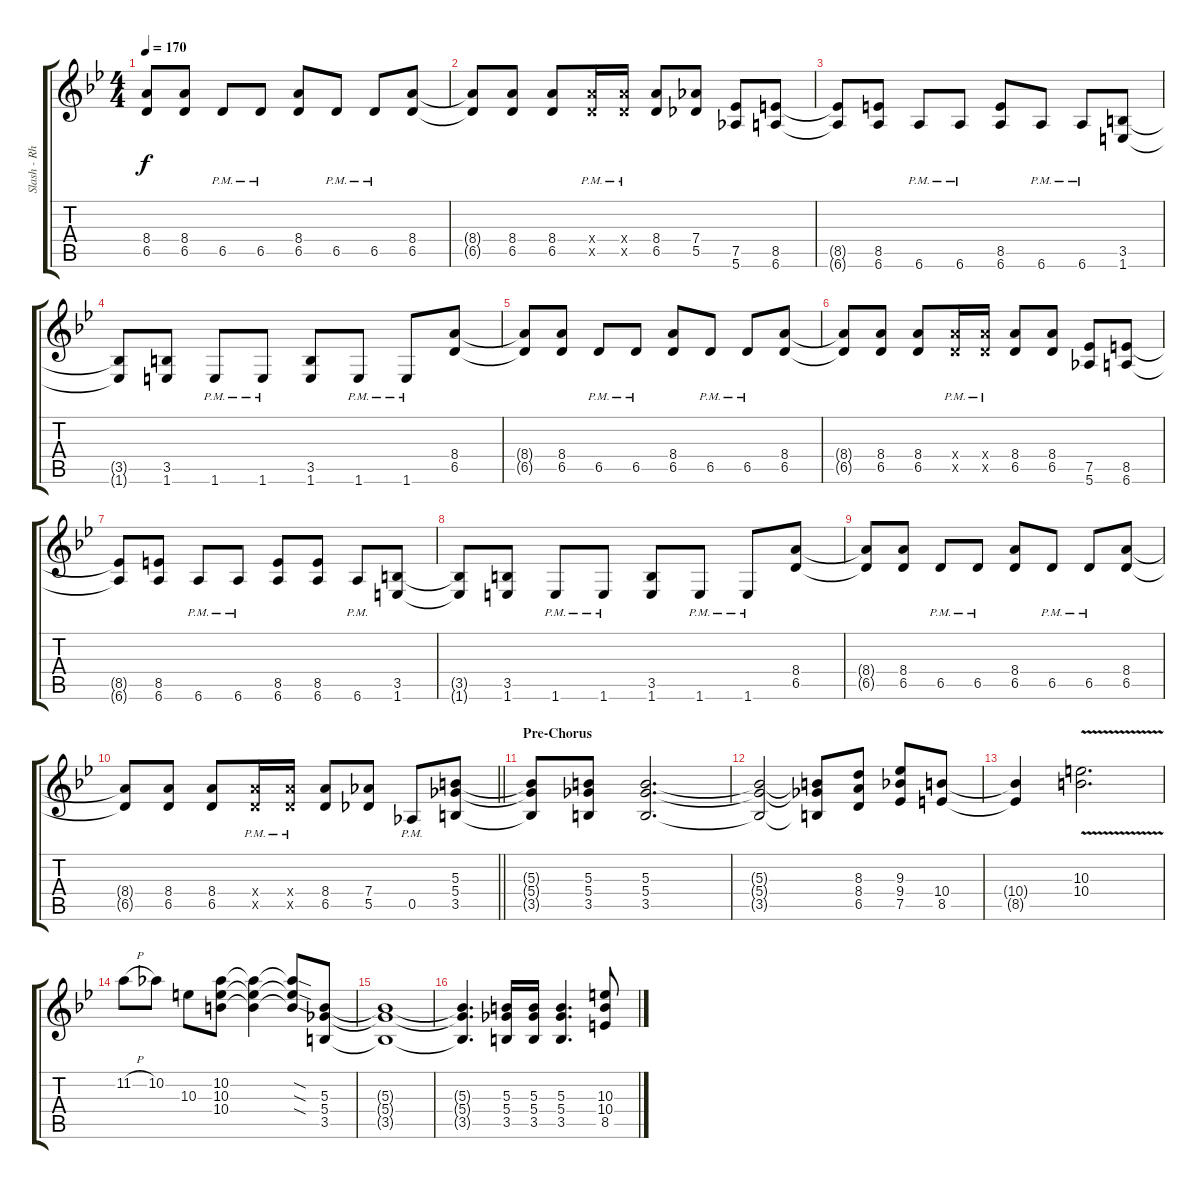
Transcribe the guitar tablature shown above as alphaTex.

\track ("Slash - Rhytm Guitar" "Slash - Rh") {instrument distortionguitar}
\staff {score tabs}
\tuning (Eb4 Bb3 Gb3 Db3 Ab2 Eb2) {hide}
\ts (4 4)
\tempo 170
\clef g2
\ks bb
(8.4{t} 6.5{t}).8{dy f} (8.4 6.5).8 6.5{pm}.8 6.5{pm}.8 (8.4 6.5).8 6.5{pm}.8 6.5{pm}.8 (8.4 6.5).8 |
(8.4{t} 6.5{t}).8 (8.4 6.5).8 (8.4 6.5).8 (8.4{pm x} 6.5{pm x}).16 (8.4{pm x} 6.5{pm x}).16 (8.4 6.5).8 (7.4 5.5).8 (7.5 5.6).8 (8.5 6.6).8 |
(8.5{t} 6.6{t}).8 (8.5 6.6).8 6.6{pm}.8 6.6{pm}.8 (8.5 6.6).8 6.6{pm}.8 6.6{pm}.8 (3.5 1.6).8 |
(3.5{t} 1.6{t}).8 (3.5 1.6).8 1.6{pm}.8 1.6{pm}.8 (3.5 1.6).8 1.6{pm}.8 1.6{pm}.8 (8.4 6.5).8 |
(8.4{t} 6.5{t}).8 (8.4 6.5).8 6.5{pm}.8 6.5{pm}.8 (8.4 6.5).8 6.5{pm}.8 6.5{pm}.8 (8.4 6.5).8 |
(8.4{t} 6.5{t}).8 (8.4 6.5).8 (8.4 6.5).8 (8.4{pm x} 6.5{pm x}).16 (8.4{pm x} 6.5{pm x}).16 (8.4 6.5).8 (8.4 6.5).8 (7.5 5.6).8 (8.5 6.6).8 |
(8.5{t} 6.6{t}).8 (8.5 6.6).8 6.6{pm}.8 6.6{pm}.8 (8.5 6.6).8 (8.5 6.6).8 6.6{pm}.8 (3.5 1.6).8 |
(3.5{t} 1.6{t}).8 (3.5 1.6).8 1.6{pm}.8 1.6{pm}.8 (3.5 1.6).8 1.6{pm}.8 1.6{pm}.8 (8.4 6.5).8 |
(8.4{t} 6.5{t}).8 (8.4 6.5).8 6.5{pm}.8 6.5{pm}.8 (8.4 6.5).8 6.5{pm}.8 6.5{pm}.8 (8.4 6.5).8 |
\barLineRight lightlight
(8.4{t} 6.5{t}).8 (8.4 6.5).8 (8.4 6.5).8 (8.4{pm x} 6.5{pm x}).16 (8.4{pm x} 6.5{pm x}).16 (8.4 6.5).8 (7.4 5.5).8 0.5{pm}.8 (5.3 5.4 3.5).8 |
\section ("" "Pre-Chorus")
(5.3{t} 5.4{t} 3.5{t}).8 (5.3 5.4 3.5).8 (5.3 5.4 3.5).2{d} |
(5.3{t} 5.4{t} 3.5{t}).2 (5.3{t} 5.4{t} 3.5{t}).8 (8.3 8.4 6.5).8 (9.3 9.4 7.5).8 (10.4 8.5).8 |
(10.4{t} 8.5{t}).4 (10.3{v} 10.4{v}).2{d} |
11.2{h}.8 10.2.8 10.3.8 (10.2 10.3 10.4).8 (10.2{t} 10.3{t} 10.4{t}).4 (10.2{sod t} 10.3{sod t} 10.4{sod t}).8 (5.3 5.4 3.5).8 |
(5.3{t} 5.4{t} 3.5{t}).1 |
(5.3{t} 5.4{t} 3.5{t}).4{d} (5.3 5.4 3.5).16 (5.3 5.4 3.5).16 (5.3 5.4 3.5).4{d} (10.3 10.4 8.5).8
